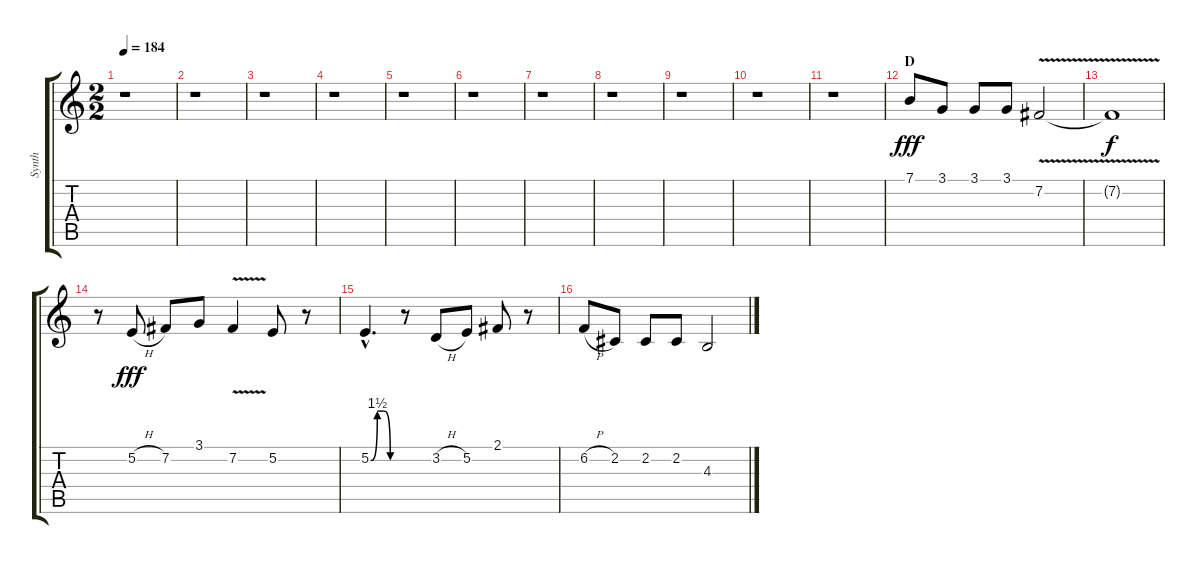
\track ("Synth" "Synth") {instrument stringensemble1}
\staff {score tabs}
\tuning (E4 B3 G3 D3 A2 E2) {hide}
\ts (2 2)
\tempo 184
\clef g2
\ks c
r.1{dy f} |
r.1 |
r.1 |
r.1 |
r.1 |
r.1 |
r.1 |
r.1 |
r.1 |
r.1 |
r.1 |
\section ("" "D")
7.1.8{dy fff} 3.1.8 3.1.8 3.1.8 7.2{v}.2 |
7.2{t}.1{dy f} |
r.8 5.2{h}.8{dy fff} 7.2.8 3.1.8 7.2{v}.4 5.2.8 r.8 |
5.2{be (custom 0 0 15 6 30 6 45 0 60 0) hac}.4{d} r.8 3.2{h}.8 5.2.8 2.1.8 r.8 |
6.2{h}.8 2.2.8 2.2.8 2.2.8 4.3.2
